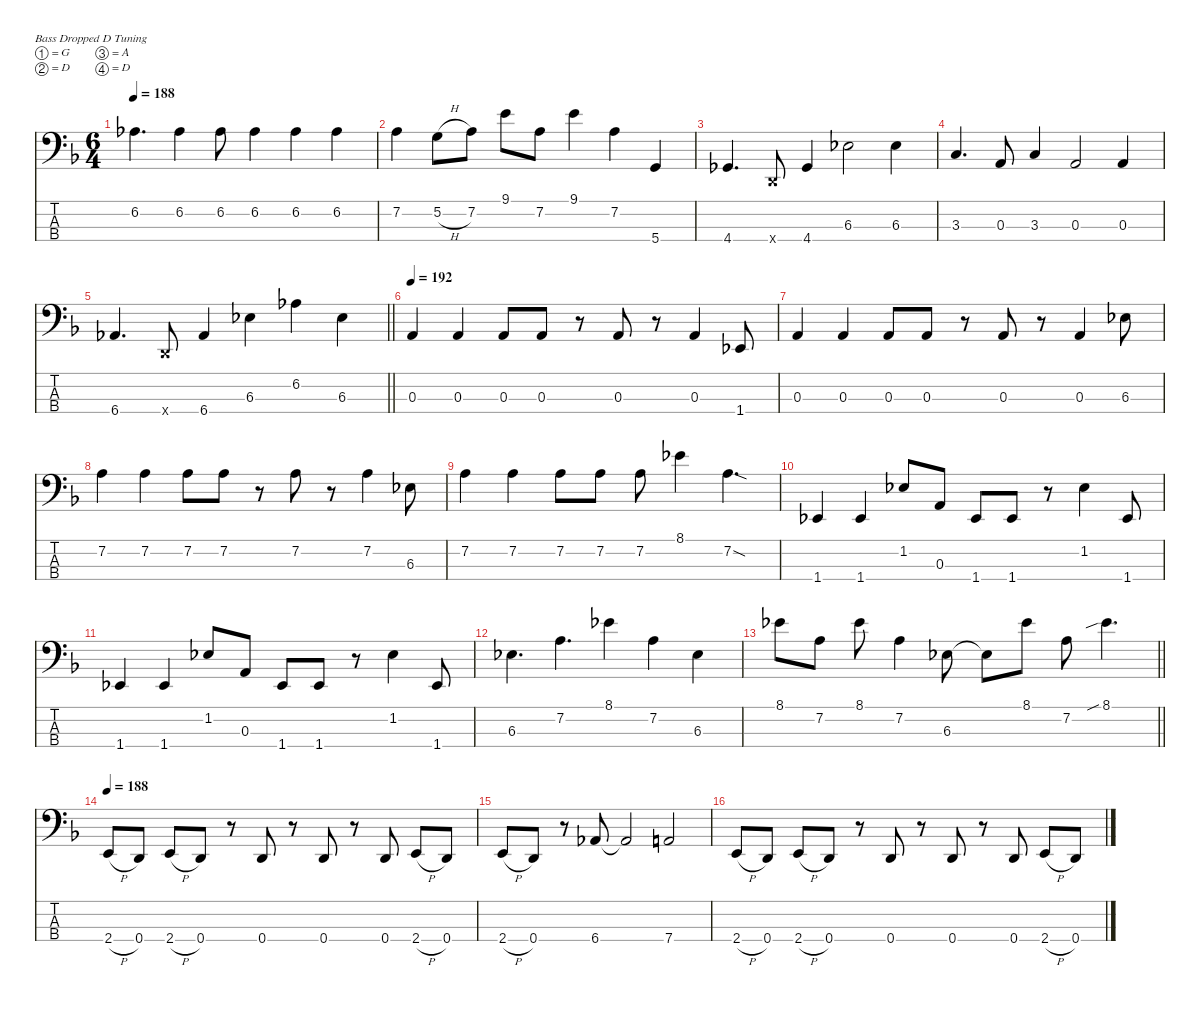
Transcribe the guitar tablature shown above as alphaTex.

\defaultSystemsLayout 4
\hideDynamics
\bracketExtendMode nobrackets
\singleTrackTrackNamePolicy hidden
\multiTrackTrackNamePolicy hidden
\firstSystemTrackNameMode fullname
\firstSystemTrackNameOrientation horizontal
\otherSystemsTrackNameOrientation horizontal
\track ("Martin Mendez" "el.bs.") {defaultSystemsLayout 4 instrument electricbassfinger}
\staff {score tabs}
\tuning (G2 D2 A1 D1)
\ts (6 4)
\tempo 188
\clef f4
\ks dminor
6.2{acc b}.4{d dy f beam Down} 6.2{acc b}.4{beam Down} 6.2{acc b}.8{beam Down} 6.2{acc b}.4{beam Down} 6.2{acc b}.4{beam Down} 6.2{acc b}.4{beam Down} |
7.2{acc forcenatural}.4{beam Down} 5.2{h acc forcenatural}.8{beam Down} 7.2{acc forcenatural}.8{beam Down} 9.1{acc forcenatural}.8{beam Down} 7.2{acc forcenatural}.8{beam Down} 9.1{acc forcenatural}.4{beam Down} 7.2{acc forcenatural}.4{beam Down} 5.4{acc forcenatural}.4{beam Up} |
4.4{acc b}.4{d beam Up} 0.4{x acc forcenatural}.8{beam Up} 4.4{acc b}.4{beam Up} 6.3{acc b}.2{beam Down} 6.3{acc b}.4{beam Down} |
3.3{acc forcenatural}.4{d beam Up} 0.3{acc forcenatural}.8{beam Up} 3.3{acc forcenatural}.4{beam Up} 0.3{acc forcenatural}.2{beam Up} 0.3{acc forcenatural}.4{beam Up} |
\barLineRight lightlight
6.4{acc b}.4{d beam Up} 0.4{x acc forcenatural}.8{beam Up} 6.4{acc b}.4{beam Up} 6.3{acc b}.4{beam Down} 6.2{acc b}.4{beam Down} 6.3{acc b}.4{beam Down} |
\tempo 192
0.3{acc forcenatural}.4{beam Up} 0.3{acc forcenatural}.4{beam Up} 0.3{acc forcenatural}.8{beam Up} 0.3{acc forcenatural}.8{beam Up} r.8{beam Up} 0.3{acc forcenatural}.8{beam Up} r.8{beam Up} 0.3{acc forcenatural}.4{beam Up} 1.4{acc b}.8{beam Up} |
0.3{acc forcenatural}.4{beam Up} 0.3{acc forcenatural}.4{beam Up} 0.3{acc forcenatural}.8{beam Up} 0.3{acc forcenatural}.8{beam Up} r.8{beam Up} 0.3{acc forcenatural}.8{beam Up} r.8{beam Up} 0.3{acc forcenatural}.4{beam Up} 6.3{acc b}.8{beam Down} |
7.2{acc forcenatural}.4{beam Down} 7.2{acc forcenatural}.4{beam Down} 7.2{acc forcenatural}.8{beam Down} 7.2{acc forcenatural}.8{beam Down} r.8{beam Down} 7.2{acc forcenatural}.8{beam Down} r.8{beam Down} 7.2{acc forcenatural}.4{beam Down} 6.3{acc b}.8{beam Down} |
7.2{acc forcenatural}.4{beam Down} 7.2{acc forcenatural}.4{beam Down} 7.2{acc forcenatural}.8{beam Down} 7.2{acc forcenatural}.8{beam Down} 7.2{acc forcenatural}.8{beam Down} 8.1{acc b}.4{beam Down} 7.2{sod acc forcenatural}.4{d beam Down} |
1.4{acc b}.4{beam Up} 1.4{acc b}.4{beam Up} 1.2{acc b}.8{beam Up} 0.3{acc forcenatural}.8{beam Up} 1.4{acc b}.8{beam Up} 1.4{acc b}.8{beam Up} r.8{beam Up} 1.2{acc b}.4{beam Down} 1.4{acc b}.8{beam Up} |
1.4{acc b}.4{beam Up} 1.4{acc b}.4{beam Up} 1.2{acc b}.8{beam Up} 0.3{acc forcenatural}.8{beam Up} 1.4{acc b}.8{beam Up} 1.4{acc b}.8{beam Up} r.8{beam Up} 1.2{acc b}.4{beam Down} 1.4{acc b}.8{beam Up} |
6.3{acc b}.4{d beam Down} 7.2{acc forcenatural}.4{d beam Down} 8.1{acc b}.4{beam Down} 7.2{acc forcenatural}.4{beam Down} 6.3{acc b}.4{beam Down} |
\barLineRight lightlight
8.1{acc b}.8{beam Down} 7.2{acc forcenatural}.8{beam Down} 8.1{acc b}.8{beam Down} 7.2{acc forcenatural}.4{beam Down} 6.3{acc b}.8{beam Down} 6.3{t acc b}.8{beam Down} 8.1{acc b}.8{beam Down} 7.2{acc forcenatural}.8{beam Down} 8.1{sib acc b}.4{d beam Down} |
\tempo 188
2.4{h acc forcenatural}.8{beam Up} 0.4{acc forcenatural}.8{beam Up} 2.4{h acc forcenatural}.8{beam Up} 0.4{acc forcenatural}.8{beam Up} r.8{beam Up} 0.4{acc forcenatural}.8{beam Up} r.8{beam Up} 0.4{acc forcenatural}.8{beam Up} r.8{beam Up} 0.4{acc forcenatural}.8{beam Up} 2.4{h acc forcenatural}.8{beam Up} 0.4{acc forcenatural}.8{beam Up} |
2.4{h acc forcenatural}.8{beam Up} 0.4{acc forcenatural}.8{beam Up} r.8{beam Up} 6.4{acc b}.8{beam Up} 6.4{t acc b}.2{beam Up} 7.4{acc forcenatural}.2{beam Up} |
2.4{h acc forcenatural}.8{beam Up} 0.4{acc forcenatural}.8{beam Up} 2.4{h acc forcenatural}.8{beam Up} 0.4{acc forcenatural}.8{beam Up} r.8{beam Up} 0.4{acc forcenatural}.8{beam Up} r.8{beam Up} 0.4{acc forcenatural}.8{beam Up} r.8{beam Up} 0.4{acc forcenatural}.8{beam Up} 2.4{h acc forcenatural}.8{beam Up} 0.4{acc forcenatural}.8{beam Up}
